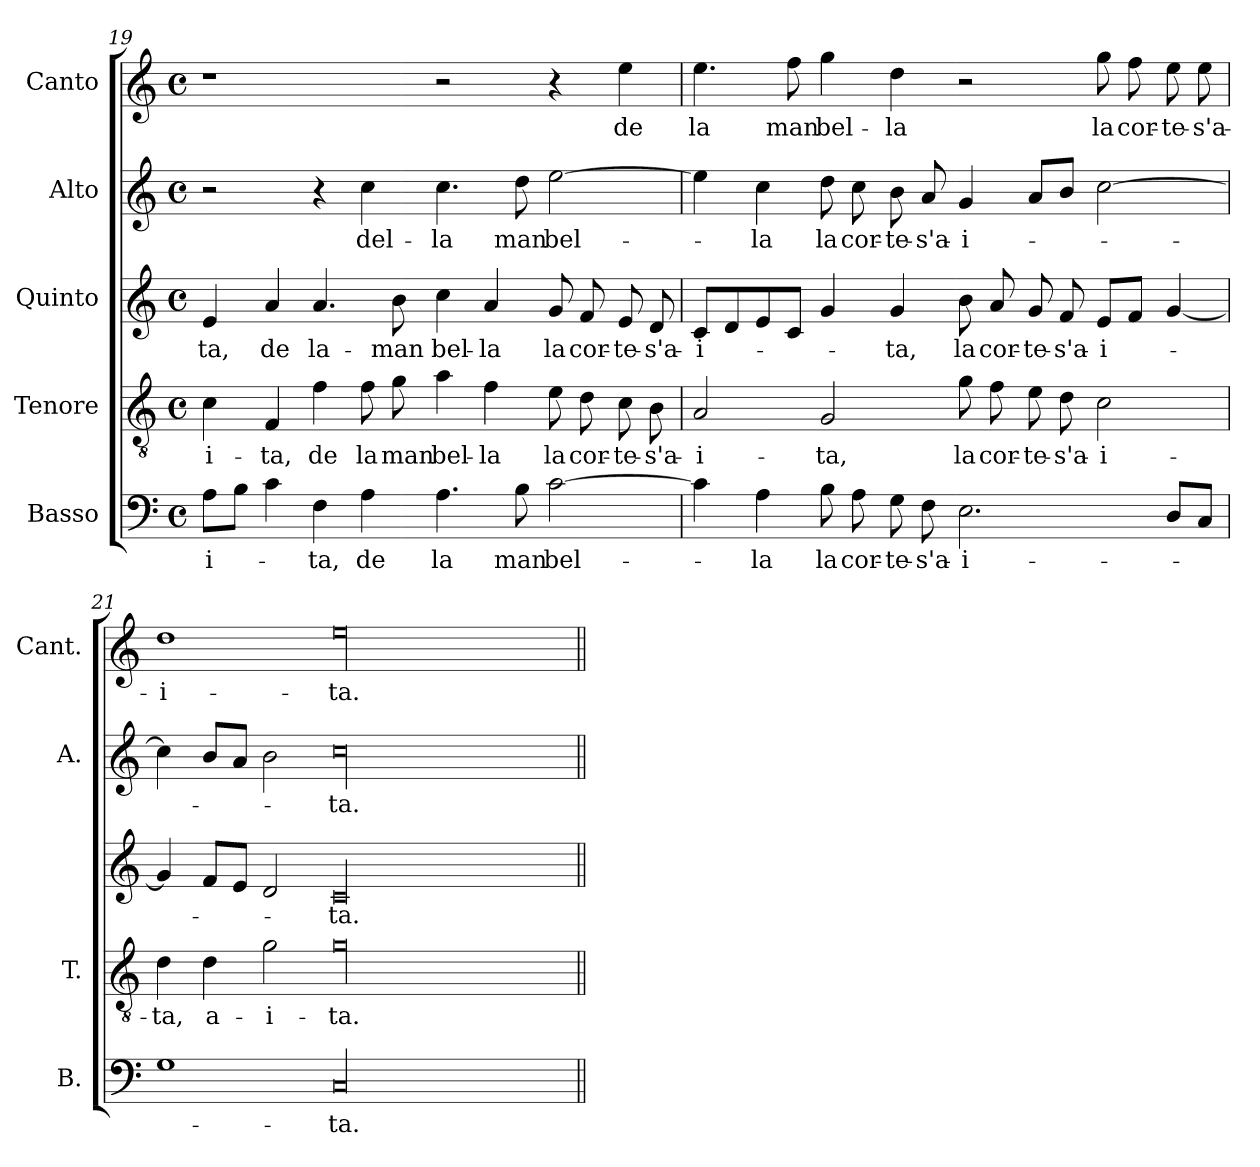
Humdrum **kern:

**kern	**text	**kern	**text	**kern	**text	**kern	**text	**kern	**text
*part5	*part5	*part4	*part4	*part3	*part3	*part2	*part2	*part1	*part1
*staff5	*staff5	*staff4	*staff4	*staff3	*staff3	*staff2	*staff2	*staff1	*staff1
*I"Basso	*	*I"Tenore	*	*I"Quinto	*	*I"Alto	*	*I"Canto	*
*I'B.	*	*I'T.	*	*	*	*I'A.	*	*I'Cant.	*
*clefF4	*	*clefGv2	*	*clefG2	*	*clefG2	*	*clefG2	*
*k[]	*	*k[]	*	*k[]	*	*k[]	*	*k[]	*
*C:	*	*C:	*	*C:	*	*C:	*	*C:	*
*M4/4	*	*M4/4	*	*M4/4	*	*M4/4	*	*M4/4	*
*met(c)	*	*met(c)	*	*met(c)	*	*met(c)	*	*met(c)	*
=19	=19	=19	=19	=19	=19	=19	=19	=19	=19
8A\L	-i-	4c\	-i-	4e/	-ta,	2r	.	1r	.
8B\J	.	.	.	.	.	.	.	.	.
4c\	.	4F/	-ta,	4a/	de	.	.	.	.
4F\	-ta,	4f\	de	4.a/	la-	4r	.	.	.
4A\	de	8f\	la	.	.	4cc\	del-	.	.
.	.	8g\	man	8b\	-man	.	.	.	.
4.A\	la	4a\	bel-	4cc\	bel-	4.cc\	-la	2r	.
.	.	4f\	-la	4a/	-la	.	.	.	.
8B\	man	.	.	.	.	8dd\	man	.	.
[2c\	bel-	8e\	la	8g/	la	[2ee\	bel-	4r	.
.	.	8d\	cor-	8f/	cor-	.	.	.	.
.	.	8c\	-te-	8e/	-te-	.	.	4ee\	de
.	.	8B\	-s'a-	8d/	-s'a-	.	.	.	.
=20	=20	=20	=20	=20	=20	=20	=20	=20	=20
4c\]	.	2A/	-i-	8c/L	-i-	4ee\]	.	4.ee\	la
.	.	.	.	8d/	.	.	.	.	.
4A\	-la	.	.	8e/	.	4cc\	-la	.	.
.	.	.	.	8c/J	.	.	.	8ff\	man
8B\	la	2G/	-ta,	4g/	.	8dd\	la	4gg\	bel-
8A\	cor-	.	.	.	.	8cc\	cor-	.	.
8G\	-te-	.	.	4g/	-ta,	8b\	-te-	4dd\	-la
8F\	-s'a-	.	.	.	.	8a/	-s'a-	.	.
2.E\	-i-	8g\	la	8b\	la	4g/	-i-	2r	.
.	.	8f\	cor-	8a/	cor-	.	.	.	.
.	.	8e\	-te-	8g/	-te-	8a/L	.	.	.
.	.	8d\	-s'a-	8f/	-s'a-	8b/J	.	.	.
.	.	2c\	-i-	8e/L	-i-	[2cc\	.	8gg\	la
.	.	.	.	8f/J	.	.	.	8ff\	cor-
8D/L	.	.	.	[4g/	.	.	.	8ee\	-te-
8C/J	.	.	.	.	.	.	.	8ee\	-s'a-
=21	=21	=21	=21	=21	=21	=21	=21	=21	=21
1G\	.	4d\	-ta,	4g/]	.	4cc\]	.	1dd\	-i-
.	.	4d\	a-	8f/L	.	8b/L	.	.	.
.	.	.	.	8e/J	.	8a/J	.	.	.
.	.	2g\	-i-	2d/	.	2b\	.	.	.
00C/	-ta.	00g\	-ta.	00c/	-ta.	00cc\	-ta.	00ee\	-ta.
=||	=||	=||	=||	=||	=||	=||	=||	=||	=||
*-	*-	*-	*-	*-	*-	*-	*-	*-	*-
